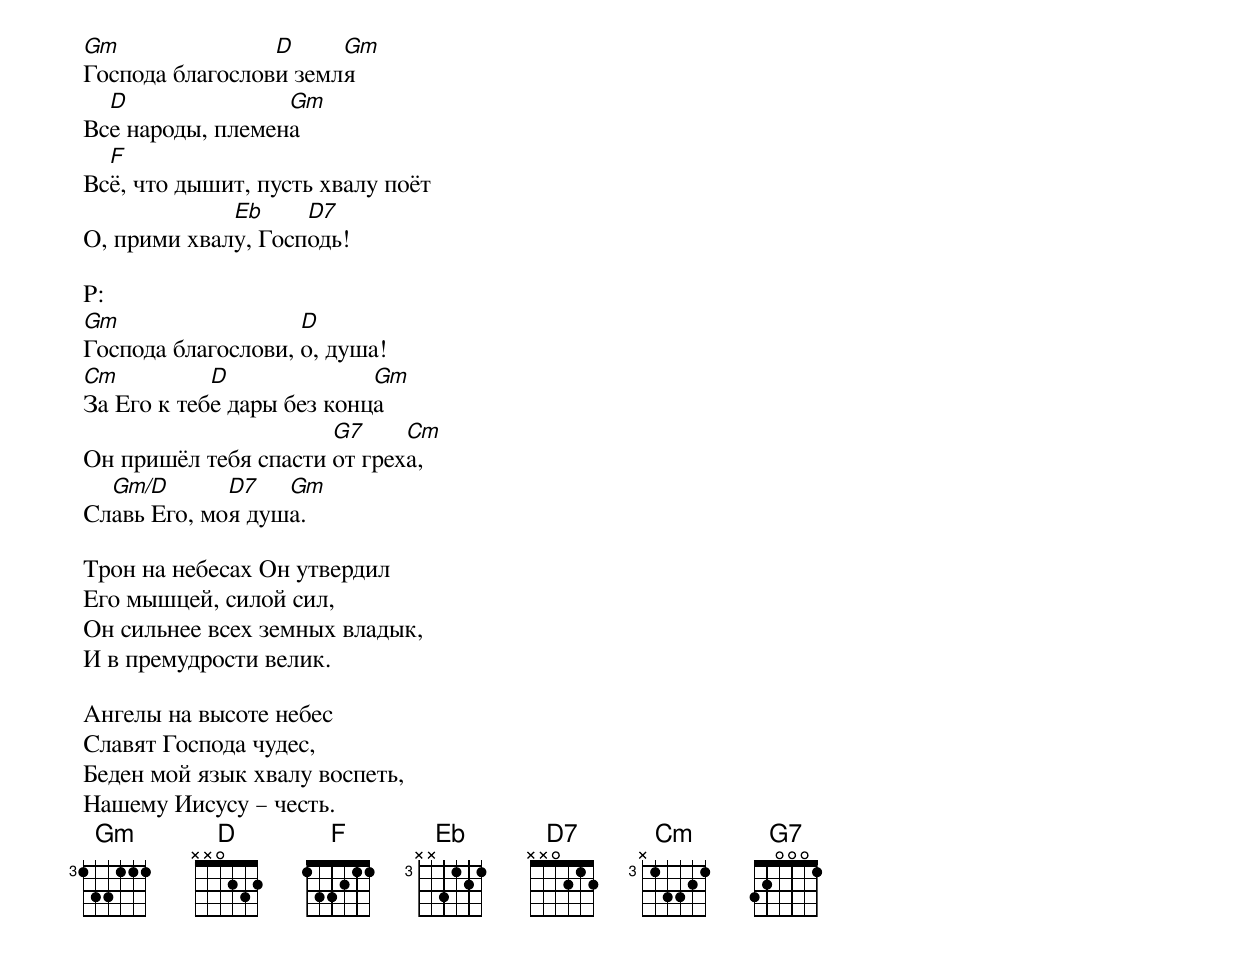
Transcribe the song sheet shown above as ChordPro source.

[Gm]Господа благослов[D]и земл[Gm]я
Вс[D]е народы, племен[Gm]а
Вс[F]ё, что дышит, пусть хвалу поёт
О, прими хвал[Eb]у, Госп[D7]одь!

P:
[Gm]Господа благослови, [D]о, душа!
[Cm]За Его к теб[D]е дары без конц[Gm]а
Он пришёл тебя спасти [G7]от грех[Cm]а,
Сл[Gm/D]авь Его, мо[D7]я душ[Gm]а.

Трон на небесах Он утвердил
Его мышцей, силой сил,
Он сильнее всех земных владык,
И в премудрости велик.

Ангелы на высоте небес
Славят Господа чудес,
Беден мой язык хвалу воспеть,
Нашему Иисусу – честь.
